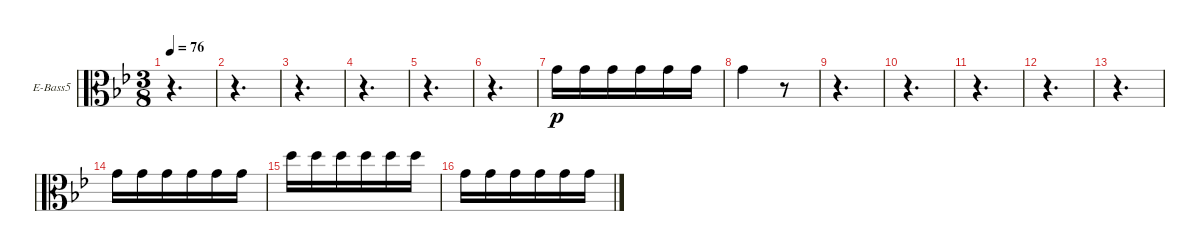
\defaultSystemsLayout 4
\bracketExtendMode groupsimilarinstruments
\firstSystemTrackNameOrientation horizontal
\otherSystemsTrackNameOrientation horizontal
\track ("Viola" "E-Bass5") {instrument electricbassfinger}
\staff {score}
\tuning (G2 D2 A1 E1 B0)
\ts (3 8)
\tempo 76
\clef c3
\scale
0.333333
\ks gminor
r.4{d dy pp} |
\scale
0.333333 r.4{d} |
\scale
0.333333 r.4{d} |
\scale
0.333333 r.4{d} |
\scale
0.333333 r.4{d} |
\scale
0.333333 r.4{d} |
\scale
0.333333 12.1.16{dy p} 12.1.16 12.1.16 12.1.16 12.1.16 12.1.16 |
\scale
0.333333 12.1.4 r.8 |
\scale
0.333333 r.4{d} |
\scale
0.333333 r.4{d} |
\scale
0.333333 r.4{d} |
\scale
0.333333 r.4{d} |
\scale
0.333333 r.4{d} |
\scale
0.333333 12.1.16 12.1.16 12.1.16 12.1.16 12.1.16 12.1.16 |
\scale
0.333333 19.1.16 19.1.16 19.1.16 19.1.16 19.1.16 19.1.16 |
\scale
0.333333 17.2.16 17.2.16 17.2.16 17.2.16 17.2.16 17.2.16
